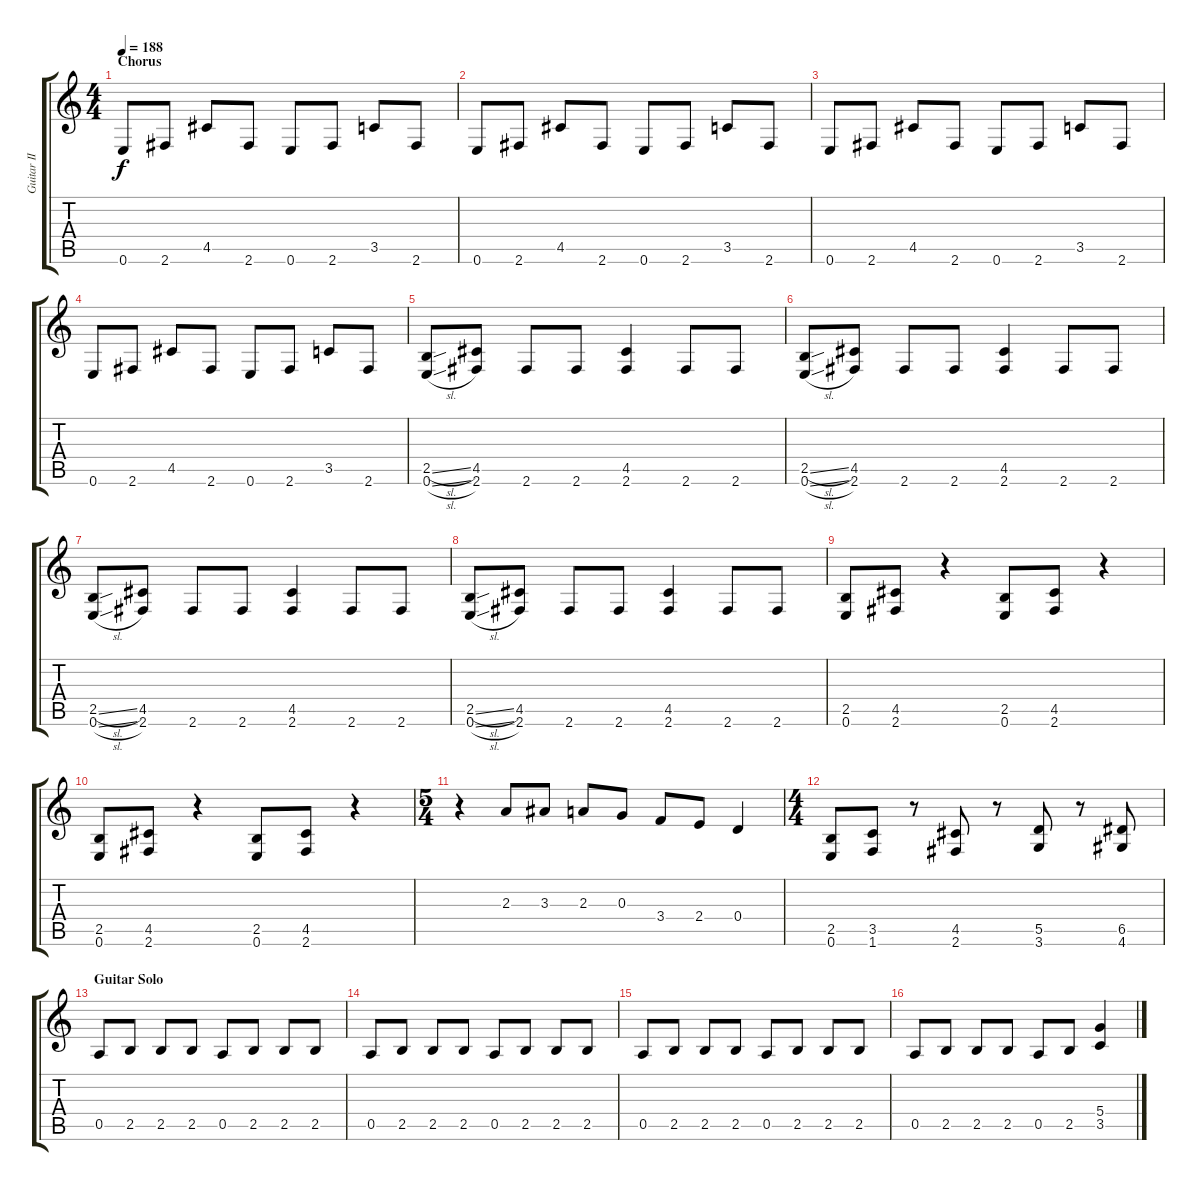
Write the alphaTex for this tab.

\track ("Guitar II - Rythm Guitar" "Guitar II ") {instrument distortionguitar}
\staff {score tabs}
\tuning (E4 B3 G3 D3 A2 E2) {hide}
\ts (4 4)
\section ("" "Chorus")
\tempo 188
\clef g2
\ks c
0.6.8{dy f} 2.6.8 4.5.8 2.6.8 0.6.8 2.6.8 3.5.8 2.6.8 |
0.6.8 2.6.8 4.5.8 2.6.8 0.6.8 2.6.8 3.5.8 2.6.8 |
0.6.8 2.6.8 4.5.8 2.6.8 0.6.8 2.6.8 3.5.8 2.6.8 |
0.6.8 2.6.8 4.5.8 2.6.8 0.6.8 2.6.8 3.5.8 2.6.8 |
(2.5{sl} 0.6{sl}).8 (4.5 2.6).8 2.6.8 2.6.8 (4.5 2.6).4 2.6.8 2.6.8 |
(2.5{sl} 0.6{sl}).8 (4.5 2.6).8 2.6.8 2.6.8 (4.5 2.6).4 2.6.8 2.6.8 |
(2.5{sl} 0.6{sl}).8 (4.5 2.6).8 2.6.8 2.6.8 (4.5 2.6).4 2.6.8 2.6.8 |
(2.5{sl} 0.6{sl}).8 (4.5 2.6).8 2.6.8 2.6.8 (4.5 2.6).4 2.6.8 2.6.8 |
(2.5 0.6).8 (4.5 2.6).8 r.4 (2.5 0.6).8 (4.5 2.6).8 r.4 |
(2.5 0.6).8 (4.5 2.6).8 r.4 (2.5 0.6).8 (4.5 2.6).8 r.4 |
\ts (5 4)
r.4 2.3.8 3.3.8 2.3.8 0.3.8 3.4.8 2.4.8 0.4.4 |
\ts (4 4)
(2.5 0.6).8 (3.5 1.6).8 r.8 (4.5 2.6).8 r.8 (5.5 3.6).8 r.8 (6.5 4.6).8 |
\section ("" "Guitar Solo")
0.5.8 2.5.8 2.5.8 2.5.8 0.5.8 2.5.8 2.5.8 2.5.8 |
0.5.8 2.5.8 2.5.8 2.5.8 0.5.8 2.5.8 2.5.8 2.5.8 |
0.5.8 2.5.8 2.5.8 2.5.8 0.5.8 2.5.8 2.5.8 2.5.8 |
0.5.8 2.5.8 2.5.8 2.5.8 0.5.8 2.5.8 (5.4 3.5).4
